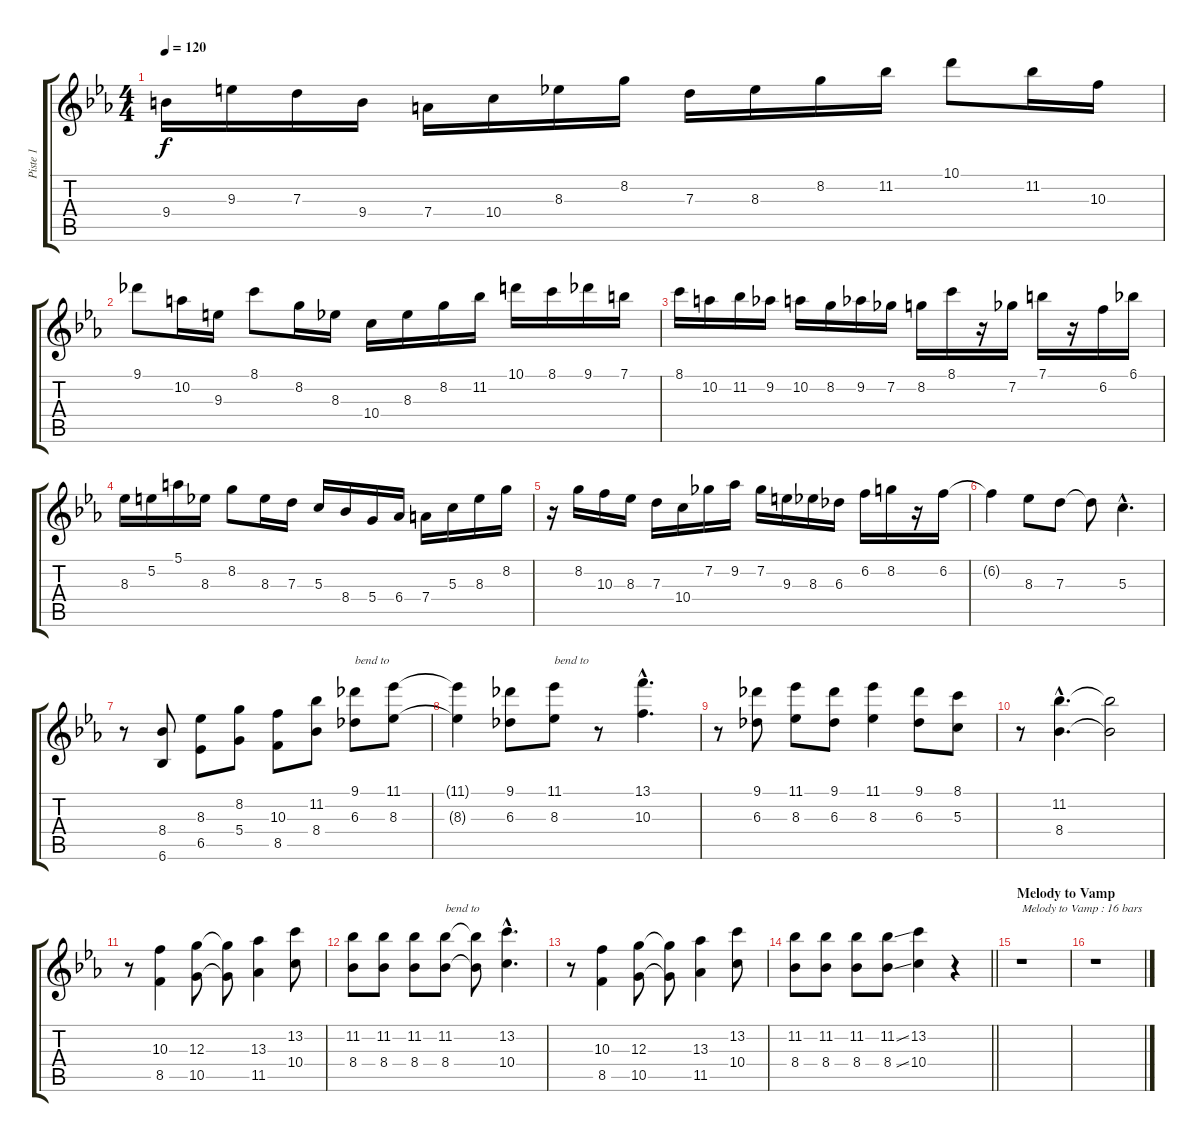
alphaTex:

\track ("Piste 1" "Piste 1") {instrument electricguitarjazz}
\staff {score tabs}
\tuning (E4 B3 G3 D3 A2 E2) {hide}
\ts (4 4)
\tempo 120
\clef g2
\ks cminor
9.4.16{dy f} 9.3.16 7.3.16 9.4.16 7.4.16 10.4.16 8.3.16 8.2.16 7.3.16 8.3.16 8.2.16 11.2.16 10.1.8 11.2.16 10.3.16 |
9.1.8 10.2.16 9.3.16 8.1.8 8.2.16 8.3.16 10.4.16 8.3.16 8.2.16 11.2.16 10.1.16 8.1.16 9.1.16 7.1.16 |
8.1.16 10.2.16 11.2.16 9.2.16 10.2.16 8.2.16 9.2.16 7.2.16 8.2.16 8.1.16 r.16 7.2.16 7.1.16 r.16 6.2.16 6.1.16 |
8.3.16 5.2.16 5.1.16 8.3.16 8.2.8 8.3.16 7.3.16 5.3.16 8.4.16 5.4.16 6.4.16 7.4.16 5.3.16 8.3.16 8.2.16 |
r.16 8.2.16 10.3.16 8.3.16 7.3.16 10.4.16 7.2.16 9.2.16 7.2.16 9.3.16 8.3.16 6.3.16 6.2.16 8.2.16 r.16 6.2.16 |
6.2{t}.4 8.3.8 7.3.8 7.3{t}.8 5.3{hac}.4{d} |
r.8 (8.4 6.6).8 (8.3 6.5).8 (8.2 5.4).8 (10.3 8.5).8 (11.2 8.4).8 (9.1 6.3).8{txt "bend to"} (11.1 8.3).8 |
(11.1{t} 8.3{t}).4 (9.1 6.3).8 (11.1 8.3).8{txt "bend to"} r.8 (13.1{hac} 10.3{hac}).4{d} |
r.8 (9.1 6.3).8 (11.1 8.3).8 (9.1 6.3).8 (11.1 8.3).4 (9.1 6.3).8 (8.1 5.3).8 |
r.8 (11.2{hac} 8.4{hac}).4{d} (11.2{t} 8.4{t}).2 |
r.8 (10.3 8.5).4 (12.3 10.5).8 (12.3{t} 10.5{t}).8 (13.3 11.5).4 (13.2 10.4).8 |
(11.2 8.4).8 (11.2 8.4).8 (11.2 8.4).8 (11.2 8.4).8{txt "bend to"} (11.2{t} 8.4{t}).8 (13.2{hac} 10.4{hac}).4{d} |
r.8 (10.3 8.5).4 (12.3 10.5).8 (12.3{t} 10.5{t}).8 (13.3 11.5).4 (13.2 10.4).8 |
\barLineRight lightlight
(11.2 8.4).8 (11.2 8.4).8 (11.2 8.4).8 (11.2{ss} 8.4{ss}).8 (13.2 10.4).4 r.4 |
\section ("" "Melody to Vamp")
r.1{txt "Melody to Vamp : 16 bars"} |
r.1
